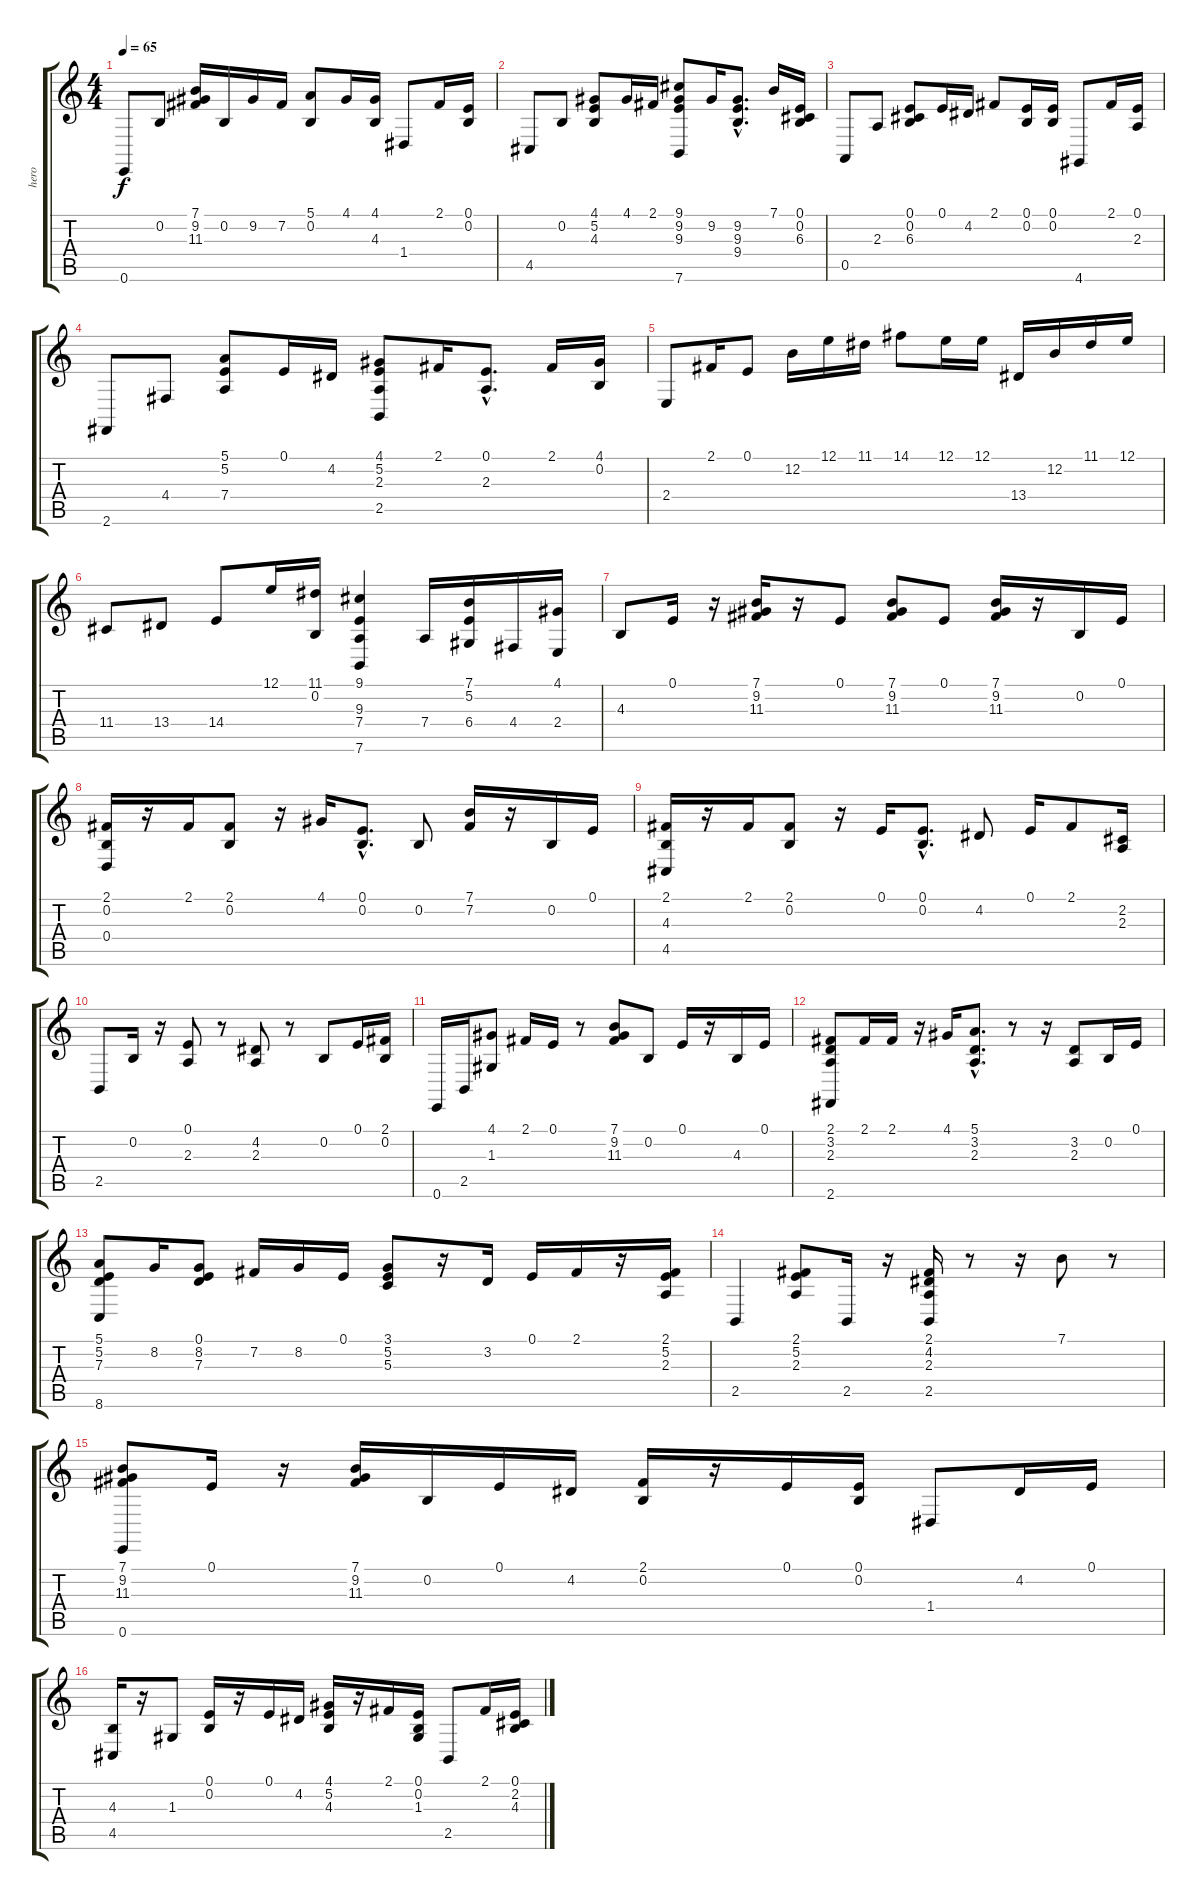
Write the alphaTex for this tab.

\track ("hero" "hero") {instrument violin}
\staff {score tabs}
\tuning (E4 B3 G3 D3 A2 E2) {hide}
\ts (4 4)
\tempo 65
\clef g2
\ks c
0.6.8{dy f} 0.2.8 (7.1 9.2 11.3).16 0.2.16 9.2.16 7.2.16 (5.1 0.2).8 4.1.16 (4.1 4.3).16 1.4.8 2.1.16 (0.1 0.2).16 |
4.5.8 0.2.8 (4.1 5.2 4.3).8 4.1.16 2.1.16 (9.1 9.2 9.3 7.6).8 9.2.16 (9.2{hac} 9.3{hac} 9.4{hac}).8{d} 7.1.16 (0.1 0.2 6.3).16 |
0.5.8 2.3.8 (0.1 0.2 6.3).8 0.1.16 4.2.16 2.1.8 (0.1 0.2).16 (0.1 0.2).16 4.6.8 2.1.16 (0.1 2.3).16 |
2.6.8 4.4.8 (5.1 5.2 7.4).8 0.1.16 4.2.16 (4.1 5.2 2.3 2.5).8 2.1.16 (0.1{hac} 2.3{hac}).8{d} 2.1.16 (4.1 0.2).16 |
2.4.8 2.1.16 0.1.8 12.2.16 12.1.16 11.1.16 14.1.8 12.1.16 12.1.16 13.4.16 12.2.16 11.1.16 12.1.16 |
11.4.8 13.4.8 14.4.8 12.1.16 (11.1 0.2).16 (9.1 9.3 7.4 7.6).4 7.4.16 (7.1 5.2 6.4).16 4.4.16 (4.1 2.4).16 |
4.3.8 0.1.16 r.16 (7.1 9.2 11.3).16 r.16 0.1.8 (7.1 9.2 11.3).8 0.1.8 (7.1 9.2 11.3).16 r.16 0.2.16 0.1.16 |
(2.1 0.2 0.4).16 r.16 2.1.16 (2.1 0.2).8 r.16 4.1.16 (0.1{hac} 0.2{hac}).8{d} 0.2.8 (7.1 7.2).16 r.16 0.2.16 0.1.16 |
(2.1 4.3 4.5).16 r.16 2.1.16 (2.1 0.2).8 r.16 0.1.16 (0.1{hac} 0.2{hac}).8{d} 4.2.8 0.1.16 2.1.8 (2.2 2.3).16 |
2.5.8 0.2.16 r.16 (0.1 2.3).8 r.8 (4.2 2.3).8 r.8 0.2.8 0.1.16 (2.1 0.2).16 |
0.6.16 2.5.16 (4.1 1.3).8 2.1.16 0.1.16 r.8 (7.1 9.2 11.3).8 0.2.8 0.1.16 r.16 4.3.16 0.1.16 |
(2.1 3.2 2.3 2.6).8 2.1.16 2.1.16 r.16 4.1.16 (5.1{hac} 3.2{hac} 2.3{hac}).8{d} r.8 r.16 (3.2 2.3).8 0.2.16 0.1.16 |
(5.1 5.2 7.3 8.6).8 8.2.16 (0.1 8.2 7.3).8 7.2.16 8.2.16 0.1.16 (3.1 5.2 5.3).8 r.16 3.2.16 0.1.16 2.1.16 r.16 (2.1 5.2 2.3).16 |
2.5.4 (2.1 5.2 2.3).8 2.5.16 r.16 (2.1 4.2 2.3 2.5).16 r.8 r.16 7.1.8 r.8 |
(7.1 9.2 11.3 0.6).8 0.1.16 r.16 (7.1 9.2 11.3).16 0.2.16 0.1.16 4.2.16 (2.1 0.2).16 r.16 0.1.16 (0.1 0.2).16 1.4.8 4.2.16 0.1.16 |
(4.3 4.5).16 r.16 1.3.8 (0.1 0.2).16 r.16 0.1.16 4.2.16 (4.1 5.2 4.3).16 r.16 2.1.16 (0.1 0.2 1.3).16 2.5.8 2.1.16 (0.1 2.2 4.3).16
